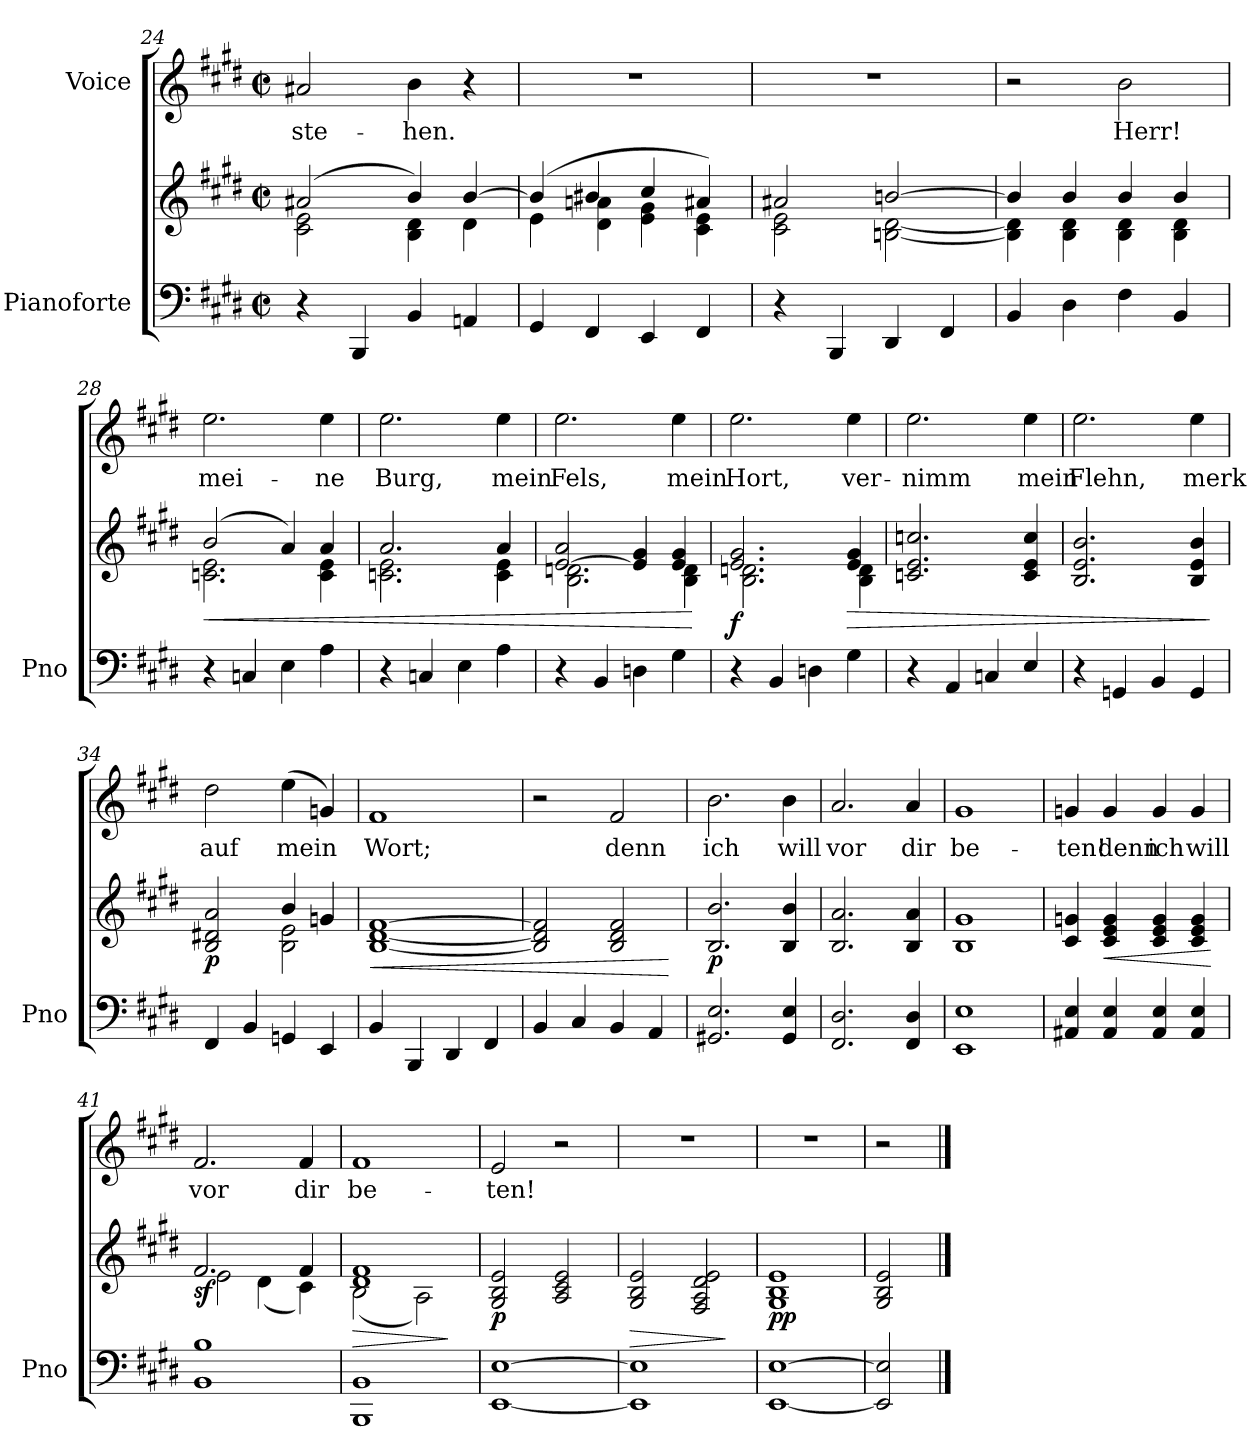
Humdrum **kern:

**kern	**kern	**dynam	**kern	**text
*part2	*part2	*part2	*part1	*part1
*staff3	*staff2	*staff2/3	*staff1	*staff1
*I"Pianoforte	*	*	*I"Voice	*
*I'Pno	*	*	*	*
*clefF4	*clefG2	*	*clefG2	*
*k[f#c#g#d#]	*k[f#c#g#d#]	*	*k[f#c#g#d#]	*
*M2/2	*M2/2	*	*M2/2	*
*met(c|)	*met(c|)	*	*met(c|)	*
=24	=24	=24	=24	=24
*	*^	*	*	*
!	!	!	!	!	!LO:LY:b
4r	(2a#X/	2c#\ 2e\	.	2a#X/	-ste-
4BBB/	.	.	.	.	.
!	!	!	!	!	!LO:LY:b
4BB/	4b/)	4B\ 4d#\	.	4b\	-hen.
4AAn/	[4b/	4d#\	.	4r	.
=25	=25	=25	=25	=25	=25
4GG#/	(4b/]	4e\	.	1r	.
4FF#/	4b#X/	4d#\ 4an\	.	.	.
4EE/	4cc#/	4e\ 4g#\	.	.	.
4FF#/	4a#X/)	4c#\ 4e\	.	.	.
=26	=26	=26	=26	=26	=26
4r	2a#X/	2c#\ 2e\	.	1r	.
4BBB/	.	.	.	.	.
4DD#/	[2bn/	[2Bn\ [2d#\	.	.	.
4FF#/	.	.	.	.	.
=27	=27	=27	=27	=27	=27
4BB/	4b/]	4B\] 4d#\]	.	2r	.
4D#\	4b/	4B\ 4d#\	.	.	.
!	!	!	!	!	!LO:LY:b
4F#\	4b/	4B\ 4d#\	.	2b\	Herr!
4BB/	4b/	4B\ 4d#\	.	.	.
!!LO:LB:g=z
=28	=28	=28	=28	=28	=28
!	!	!	!LO:HP:b	!	!LO:LY:b
4r	(2b/	2.cn\ 2.e\	<	2.ee\	mei-
4Cn/	.	.	.	.	.
4E\	4a/)	.	.	.	.
!	!	!	!	!	!LO:LY:b
4A\	4a/	4c\ 4e\	.	4ee\	-ne
=29	=29	=29	=29	=29	=29
!	!	!	!	!	!LO:LY:b
4r	2.a/	2.cn\ 2.e\	.	2.ee\	Burg,
4Cn/	.	.	.	.	.
4E\	.	.	.	.	.
!	!	!	!	!	!LO:LY:b
4A\	4a/	4c\ 4e\	.	4ee\	mein
=30	=30	=30	=30	=30	=30
!	!	!	!	!	!LO:LY:b
4r	[2e/ 2a/	2.B\ 2.dn\	.	2.ee\	Fels,
4BB/	.	.	.	.	.
4Dn\	4e/] 4g#/	.	.	.	.
!	!	!	!	!	!LO:LY:b
4G#\	4e/ 4g#/	4B\ 4d\	.	4ee\	mein
*	*v	*v	*	*	*
.	.	[	.	.
=31	=31	=31	=31	=31
*	*^	*	*	*
!	!	!	!LO:DY:b	!	!LO:LY:b
4r	2.e/ 2.g#/	2.B\ 2.dn\	f	2.ee\	Hort,
4BB/	.	.	.	.	.
4Dn\	.	.	.	.	.
!	!	!	!LO:HP:b	!	!LO:LY:b
4G#\	4e/ 4g#/	4B\ 4d\	>	4ee\	ver-
=32	=32	=32	=32	=32	=32
!	!	!	!	!	!LO:LY:b
*	*v	*v	*	*	*
4r	2.cn/ 2.e/ 2.ccn/	.	2.ee\	-nimm
4AA/	.	.	.	.
4Cn/	.	.	.	.
!	!	!	!	!LO:LY:b
4E/	4c/ 4e/ 4cc/	.	4ee\	mein
=33	=33	=33	=33	=33
!	!	!	!	!LO:LY:b
4r	2.B/ 2.e/ 2.b/	.	2.ee\	Flehn,
4GGn/	.	.	.	.
4BB/	.	.	.	.
!	!	!	!	!LO:LY:b
4GG/	4B/ 4e/ 4b/	.	4ee\	merk
.	.	]	.	.
=34	=34	=34	=34	=34
*	*^	*	*	*
!	!	!	!LO:DY:b	!	!LO:LY:b
4FF#/	2B/ 2d#X/ 2a/	2ryy	p	2dd#\	auf
4BB/	.	.	.	.	.
!	!	!	!	!	!LO:LY:b
4GGn/	4b/	2B\ 2e\	.	(4ee\	mein
4EE/	4gn/	.	.	4gn/)	.
*	*v	*v	*	*	*
=35	=35	=35	=35	=35
!	!	!LO:HP:b	!	!LO:LY:b
4BB/	[1B [1d# [1f#	<	1f#	Wort;
4BBB/	.	.	.	.
4DD#/	.	.	.	.
4FF#/	.	.	.	.
=36	=36	=36	=36	=36
4BB/	2B/] 2d#/] 2f#/]	.	2r	.
4C#/	.	.	.	.
!	!	!	!	!LO:LY:b
4BB/	2B/ 2d#/ 2f#/	.	2f#/	denn
4AA/	.	.	.	.
.	.	[	.	.
!!LO:LB:g=z
=37	=37	=37	=37	=37
!	!	!LO:DY:b	!	!LO:LY:b
2.GG#X/ 2.E/	2.B/ 2.b/	p	2.b\	ich
!	!	!	!	!LO:LY:b
4GG#/ 4E/	4B/ 4b/	.	4b\	will
=38	=38	=38	=38	=38
!	!	!	!	!LO:LY:b
2.FF#/ 2.D#/	2.B/ 2.a/	.	2.a/	vor
!	!	!	!	!LO:LY:b
4FF#/ 4D#/	4B/ 4a/	.	4a/	dir
=39	=39	=39	=39	=39
!	!	!	!	!LO:LY:b
1EE 1E	1B 1g#	.	1g#	be-
=40	=40	=40	=40	=40
!	!	!	!	!LO:LY:b
4AA#X/ 4E/	4c#/ 4gn/	.	4gn/	-ten!
!	!	!LO:HP:b	!	!LO:LY:b
4AA#/ 4E/	4c#/ 4e/ 4g/	<	4g/	denn
!	!	!	!	!LO:LY:b
4AA#/ 4E/	4c#/ 4e/ 4g/	.	4g/	ich
!	!	!	!	!LO:LY:b
4AA#/ 4E/	4c#/ 4e/ 4g/	.	4g/	will
.	.	[	.	.
=41	=41	=41	=41	=41
*	*^	*	*	*
!	!	!	!LO:DY:b	!	!LO:LY:b
1BB 1B	2.f#/	2e\	sf	2.f#/	vor
.	.	(4d#\	.	.	.
!	!	!	!	!	!LO:LY:b
.	4f#/	4c#\)	.	4f#/	dir
=42	=42	=42	=42	=42	=42
!	!	!	!LO:HP:b	!	!LO:LY:b
1BBB 1BB	1d# 1f#	(2B\	>	1f#	be-
.	.	2A\)	.	.	.
*	*v	*v	*	*	*
.	.	]	.	.
=43	=43	=43	=43	=43
!	!	!LO:DY:b	!	!LO:LY:b
[1EE [1E	2G#/ 2B/ 2e/	p	2e/	-ten!
.	2A/ 2c#/ 2e/	.	2r	.
=44	=44	=44	=44	=44
!	!	!LO:HP:b	!	!
1EE] 1E]	2G#/ 2B/ 2e/	>	1r	.
.	2F#/ 2A/ 2d#/ 2e/	.	.	.
.	.	]	.	.
=45	=45	=45	=45	=45
!	!	!LO:DY:b	!	!
[1EE [1E	1G# 1B 1e	pp	1r	.
=46	=46	=46	=46	=46
2EE/] 2E/]	2G#/ 2B/ 2e/	.	2r	.
==	==	==	==	==
*-	*-	*-	*-	*-
